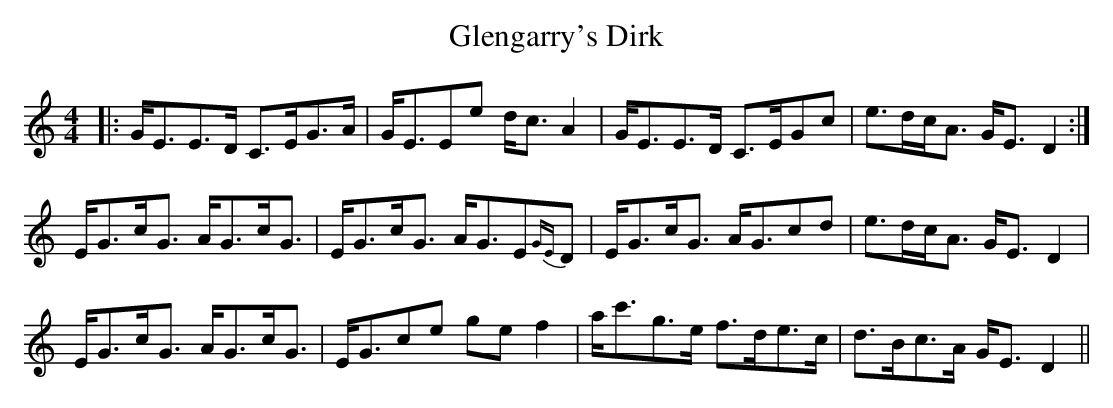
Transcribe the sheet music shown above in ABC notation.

X:1
T: Glengarry's Dirk
M: 4/4
L: 1/8
K: Cmaj
|:G<EE>D C>EG>A|G<EEe d<c A2|G<EE>D C>EGc|e>dc<A G<E D2:|
E<Gc<G A<Gc<G|E<Gc<G A<GE{GE}D|E<Gc<G A<Gcd|e>dc<A G<E D2|
E<Gc<G A<Gc<G|E<Gce ge f2|a<c'g>e f>de>c|d>Bc>A G<E D2||
